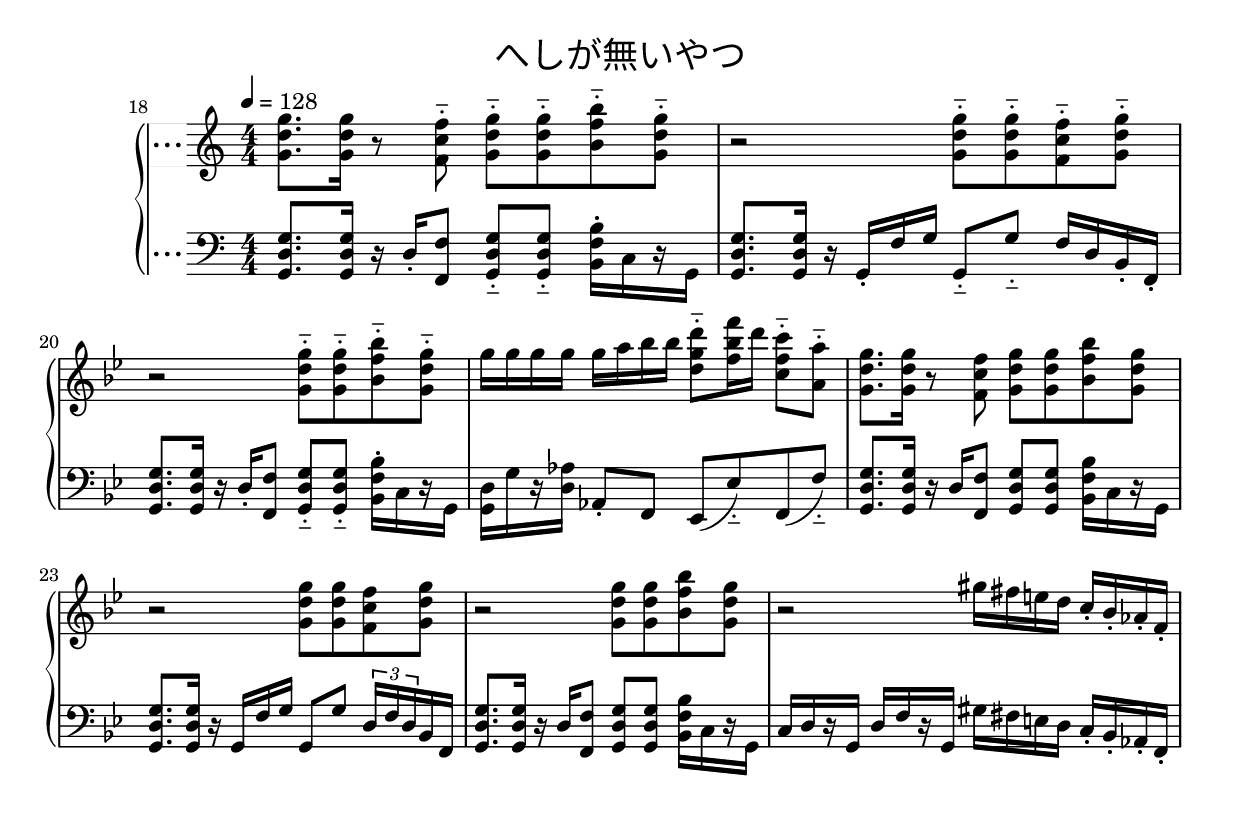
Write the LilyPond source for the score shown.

\version "2.19.24"

\include "stylesheet.ily"

cleft = \change Staff = "left"
cright = \change Staff = "right"

\header {
  title = "へしが無いやつ"
}

\paper {
  %page-count = 2
}

global = {
  \numericTimeSignature
  \key g \minor
  \time 4/4
  \tempo 4 = 128

}

right = << \global \relative c {
  \clef bass
  r8. <d g>16 ~ q8 g r8. <d g>16 ~ q8 g |
  r8. <d g>16 ~ q8 g r8. <d aes'>16 ~ q8 aes'
  r8. <d, g>16 ~ q8 g r8. <d g>16 ~ q8 g |
  r8. <d g>16 ~ q8 g r8. <g d'>16 ~ q8 d' |
  r8. <d, g>16 ~ q8 g r8. <d g>16 ~ q8 g |
  r8. <d g>16 ~ q8 g r8. <d aes'>16 ~ q8 aes'
  r8. <d, g>16 ~ q8 g r8. <d g>16 ~ q8 g |
  r8. <d g>16 ~ q8 g r8. <aes d>16 ~ q8 d |

  \clef treble
  << {
    <a' bes d f>1 ~ | q | <a bes d f>1 ~ | q |
    q | <bes d f a> | <d f a bes> | <f a bes d>2 <a bes d f>
     } \\ {
    r8. <g,, d' g>16 ~ q8 <d' g> r8. <g, d' g>16 ~ q8 <d' g> |
    r8. <g, d' g>16 ~ q8 <d' g> r8. <aes d aes'>16 ~ q8 <d aes'> |
    r8. <g, d' g>16 ~ q8 <d' g> r8. <g, d' g>16 ~ q8 <d' g> |
    r8. <g, d' g>16 ~ q8 <d' g> r8. <d g d'>16 ~ q8 <g d'> |
    r8. <g, d' g>16 ~ q8 <d' g> r8. <g, d' g>16 ~ q8 <d' g> |
    r8. <g, d' g>16 ~ q8 <d' g> r8. <aes d aes'>16 ~ q8 <d aes'> |
    r8. <g, d' g>16 ~ q8 <d' g> r8. <g, d' g>16 ~ q8 <d' g> |
    r8. <g, d' g>16 ~ q8 <d' g> r8. <d aes' d>16 ~ q8 d' |
  } >>
  \ottava 1 \tuplet 6/4 { a''16 bes a f d bes } \ottava 0 \tuplet 6/4 { a bes a f d bes } \tuplet 6/4 { a bes a f d bes } a32 c d f a c d a'

  <g, d' g>8. q16 r8 <f c' f>-_ <g d' g>-_ q-_ <bes f' bes>-_ <g d' g>-_ |
  r2 <g d' g>8-_ q-_ <f c' f>-_ <g d' g>-_ |
  r2 <g d' g>8-_ q-_ <bes f' bes>-_ <g d' g>-_ |
  g'16 g g g g a bes bes <d, g d'>8-_ <f bes f'>16 d' <c, f c'>8-_ <a a'>-_ |

  <g d' g>8. q16 r8 <f c' f> <g d' g> q <bes f' bes> <g d' g> |
  r2 <g d' g>8 q <f c' f> <g d' g> |
  r2 <g d' g>8 q <bes f' bes> <g d' g> |
  r2 gis'16 fis e d c-. bes-. aes-. f-. |
} >>

left = << \global \relative c, {
  \clef bass
  \set Score.skipTypesetting = ##t
  g16 g' g, g' ~ g g, g'8 g,16 g' g, g' ~ g g, g'8 |
  g,16 g' g, g' ~ g g, g'8 g,16 g' g, bes' ~ bes g, bes'8 |
  g,16 g' g, g' ~ g g, g'8 g,16 g' g, g' ~ g g, g'8 |
  g,16 g' g, g' ~ g g, g'8 g,16 g' g, bes' ~ bes g, bes'8 |
  g,16 g' g, g' ~ g g, g'8 g,16 g' g, g' ~ g g, g'8 |
  g,16 g' g, g' ~ g g, g'8 g,16 g' g, bes' ~ bes g, bes'8 |
  g,16 g' g, g' ~ g g, g'8 g,16 g' g, g' ~ g g, g'8 |
  g,16 g' g, g' ~ g g, g'8 g,16 g' g, aes' ~ aes aes, aes'8 |

  g,16 g' g, g' ~ g g, g'8 g,16 g' g, g' ~ g g, g'8 |
  g,16 g' g, g' ~ g g, g'8 g,16 g' g, bes' ~ bes g, bes'8 |
  g,16 g' g, g' ~ g g, g'8 g,16 g' g, g' ~ g g, g'8 |
  g,16 g' g, g' ~ g g, g'8 g,16 g' g, bes' ~ bes g, bes'8 |
  g,16 g' g, g' ~ g g, g'8 g,16 g' g, g' ~ g g, g'8 |
  g,16 g' g, g' ~ g g, g'8 g,16 g' g, bes' ~ bes g, bes'8 |
  g,16 g' g, g' ~ g g, g'8 g,16 g' g, g' ~ g g, g'8 |
  g,16 g' g, g' ~ g g, g'8 g,16 g' g, aes' ~ aes aes, aes'8 \laissezVibrer |
  s1

  \set Score.skipTypesetting = ##f
  <g d' g>8. q16 r d'-. <f, f'>8 <g d' g>-_ q-_ <bes f' bes>16-.[ c r g] |
  <g d' g>8. q16 r16 g-. f' g g,8-_ g'-_ f16 d bes-. f-. |
  <g d' g>8. q16 r d'-. <f, f'>8 <g d' g>-_ q-_ <bes f' bes>16-.[ c r g] |
  <g d'>16[ g' r <d aes'>] aes8-. f ees( ees'-_) f,( f'-_) |

  <g, d' g>8. q16 r d' <f, f'>8 <g d' g> q <bes f' bes>16[ c r g] |
  <g d' g>8. q16 r16 g f' g g,8 g' \tuplet 3/2 { d16 f d } bes f |
  <g d' g>8. q16 r d' <f, f'>8 <g d' g> q <bes f' bes>16[ c r g] |
  c16[ d r g,] d'[ f r g,] gis' fis e d c-. bes-. aes-. f-. |


} >>

dynamics = {
}

pedal = {

}

\score {
  <<
    \new PianoStaff <<
      \new Staff = "right" \right
      \new PianoDynamics = "dynamics" \dynamics
      \new Staff = "left" \left
      \new PianoPedal = "pedal" \pedal
    >>
  >>
  \layout {}
  \midi {}
}